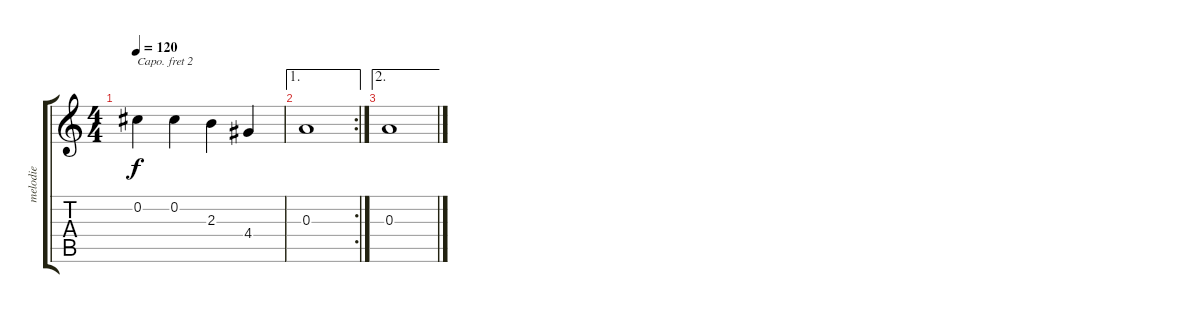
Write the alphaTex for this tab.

\track ("melodie" "melodie") {instrument acousticguitarsteel}
\staff {score tabs}
\capo 2
\tuning (E4 B3 G3 D3 A2 E2) {hide}
\ts (4 4)
\tempo 120
\clef g2
\ks c
0.2.4{dy f} 0.2.4 2.3.4 4.4.4 |
\ae 1
\rc 2
0.3.1 |
\ae 2
0.3.1
